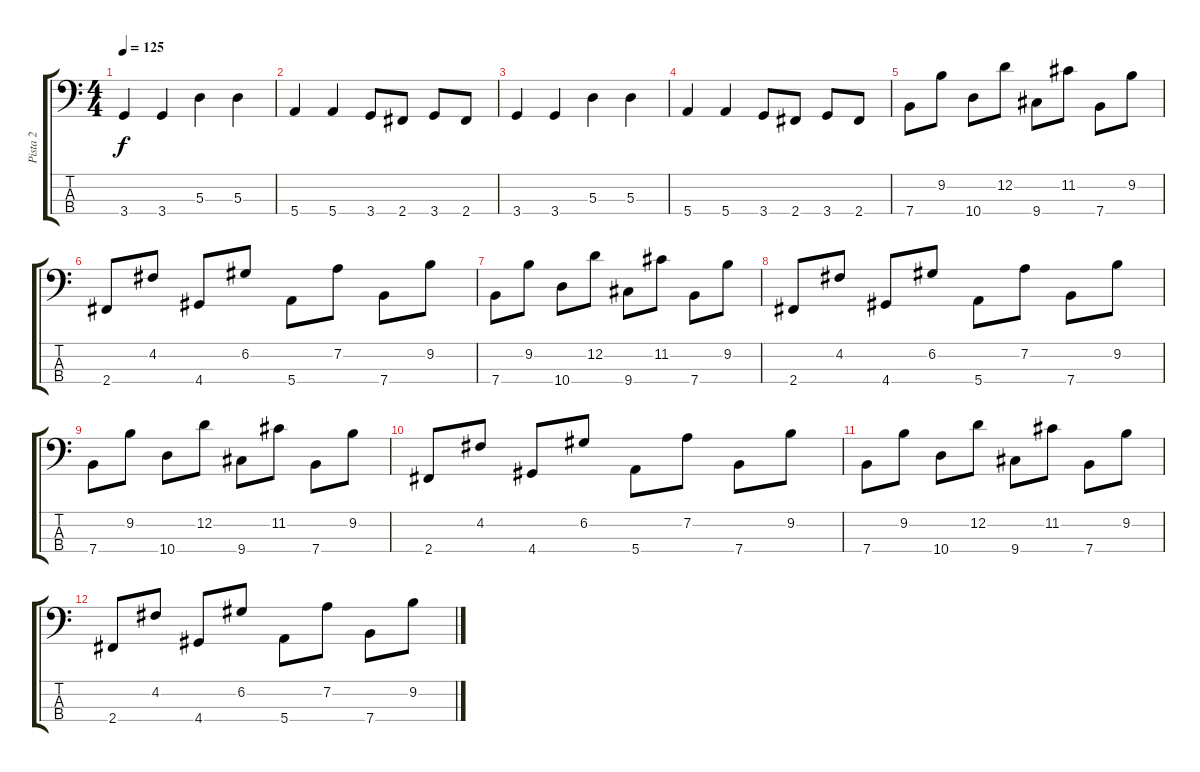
\track ("Pista 2" "Pista 2") {instrument slapbass1}
\staff {score tabs}
\tuning (G2 D2 A1 E1) {hide}
\ts (4 4)
\tempo 125
\clef f4
\ks c
3.4.4{dy f} 3.4.4 5.3.4 5.3.4 |
5.4.4 5.4.4 3.4.8 2.4.8 3.4.8 2.4.8 |
3.4.4 3.4.4 5.3.4 5.3.4 |
5.4.4 5.4.4 3.4.8 2.4.8 3.4.8 2.4.8 |
7.4.8{instrument slapbass1} 9.2.8 10.4.8 12.2.8 9.4.8 11.2.8 7.4.8 9.2.8 |
2.4.8 4.2.8 4.4.8 6.2.8 5.4.8 7.2.8 7.4.8 9.2.8 |
7.4.8 9.2.8 10.4.8 12.2.8 9.4.8 11.2.8 7.4.8 9.2.8 |
2.4.8 4.2.8 4.4.8 6.2.8 5.4.8 7.2.8 7.4.8 9.2.8 |
7.4.8 9.2.8 10.4.8 12.2.8 9.4.8 11.2.8 7.4.8 9.2.8 |
2.4.8 4.2.8 4.4.8 6.2.8 5.4.8 7.2.8 7.4.8 9.2.8 |
7.4.8 9.2.8 10.4.8 12.2.8 9.4.8 11.2.8 7.4.8 9.2.8 |
2.4.8 4.2.8 4.4.8 6.2.8 5.4.8 7.2.8 7.4.8 9.2.8
